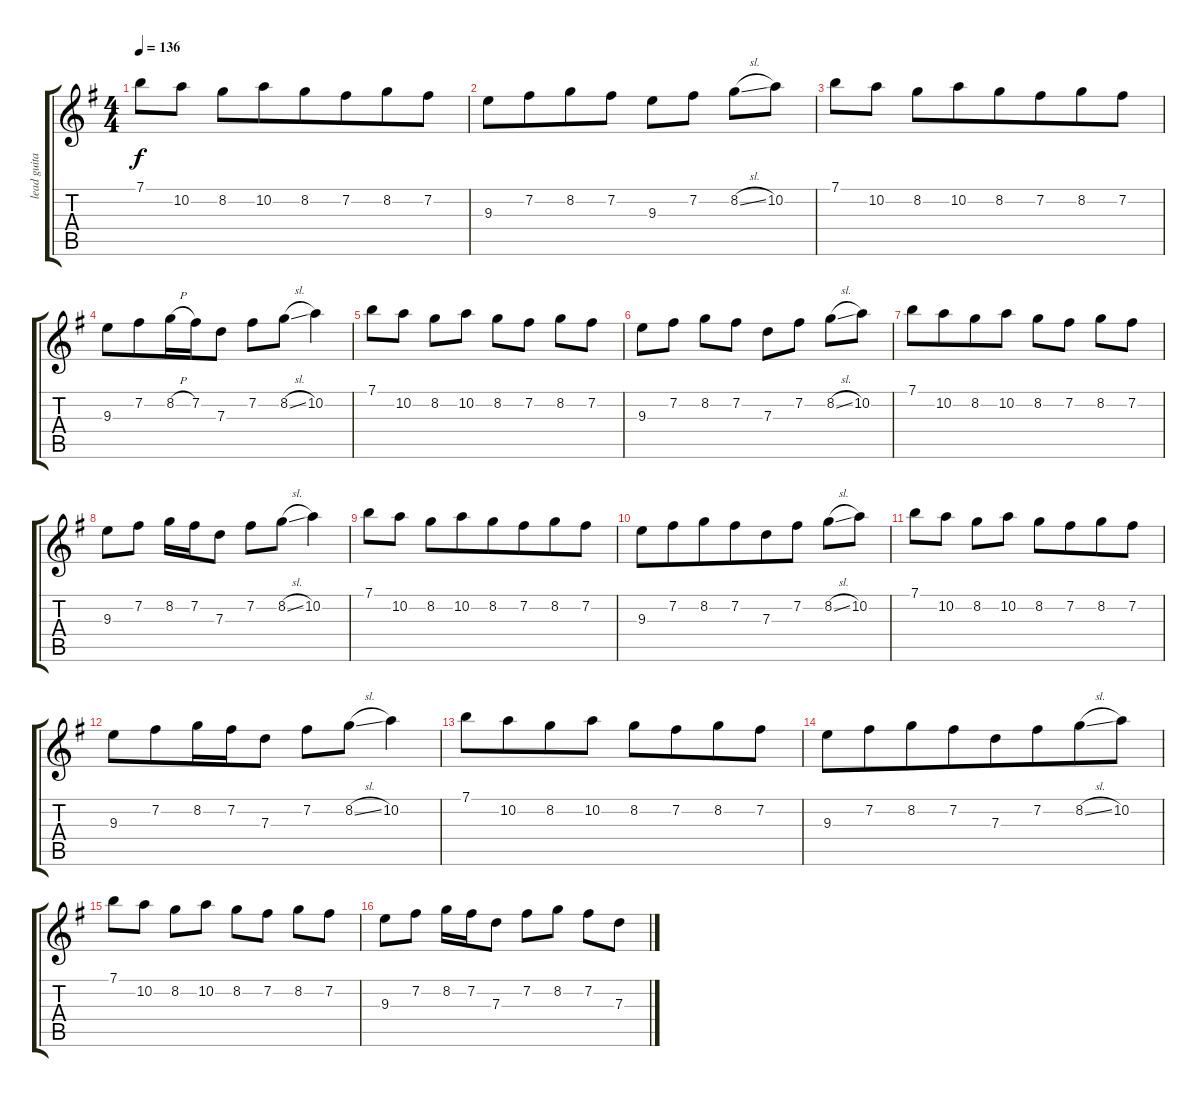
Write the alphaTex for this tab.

\track ("lead guitar" "lead guita") {instrument overdrivenguitar}
\staff {score tabs}
\tuning (E4 B3 G3 D3 A2 E2) {hide}
\ts (4 4)
\tempo 136
\clef g2
\ks g
7.1.8{dy f} 10.2.8 8.2.8 10.2.8{beam merge} 8.2.8{beam merge} 7.2.8{beam merge} 8.2.8 7.2.8 |
9.3.8 7.2.8{beam merge} 8.2.8 7.2.8 9.3.8 7.2.8 8.2{sl}.8{beam merge} 10.2.8 |
7.1.8{beam merge} 10.2.8 8.2.8 10.2.8{beam merge} 8.2.8 7.2.8{beam merge} 8.2.8{beam merge} 7.2.8 |
9.3.8{beam merge} 7.2.8{beam merge} 8.2{h}.16{beam merge} 7.2.16 7.3.8 7.2.8{beam merge} 8.2{sl}.8{beam merge} 10.2.4 |
7.1.8 10.2.8 8.2.8{beam merge} 10.2.8 8.2.8 7.2.8 8.2.8 7.2.8 |
9.3.8 7.2.8 8.2.8{beam merge} 7.2.8 7.3.8{beam merge} 7.2.8 8.2{sl}.8{beam merge} 10.2.8 |
7.1.8 10.2.8{beam merge} 8.2.8{beam merge} 10.2.8 8.2.8{beam merge} 7.2.8 8.2.8{beam merge} 7.2.8 |
9.3.8 7.2.8 8.2.16 7.2.16{beam merge} 7.3.8 7.2.8 8.2{sl}.8{beam merge} 10.2.4 |
7.1.8 10.2.8 8.2.8{beam merge} 10.2.8{beam merge} 8.2.8{beam merge} 7.2.8{beam merge} 8.2.8 7.2.8 |
9.3.8{beam merge} 7.2.8{beam merge} 8.2.8{beam merge} 7.2.8{beam merge} 7.3.8 7.2.8 8.2{sl}.8{beam merge} 10.2.8 |
7.1.8 10.2.8 8.2.8 10.2.8 8.2.8 7.2.8{beam merge} 8.2.8 7.2.8 |
9.3.8 7.2.8{beam merge} 8.2.16 7.2.16 7.3.8 7.2.8 8.2{sl}.8 10.2.4 |
7.1.8 10.2.8{beam merge} 8.2.8{beam merge} 10.2.8 8.2.8 7.2.8{beam merge} 8.2.8 7.2.8 |
9.3.8 7.2.8{beam merge} 8.2.8 7.2.8{beam merge} 7.3.8 7.2.8{beam merge} 8.2{sl}.8{beam merge} 10.2.8 |
7.1.8 10.2.8 8.2.8 10.2.8 8.2.8{beam merge} 7.2.8 8.2.8{beam merge} 7.2.8 |
9.3.8 7.2.8 8.2.16{beam merge} 7.2.16 7.3.8 7.2.8{beam merge} 8.2.8 7.2.8{beam merge} 7.3.8
